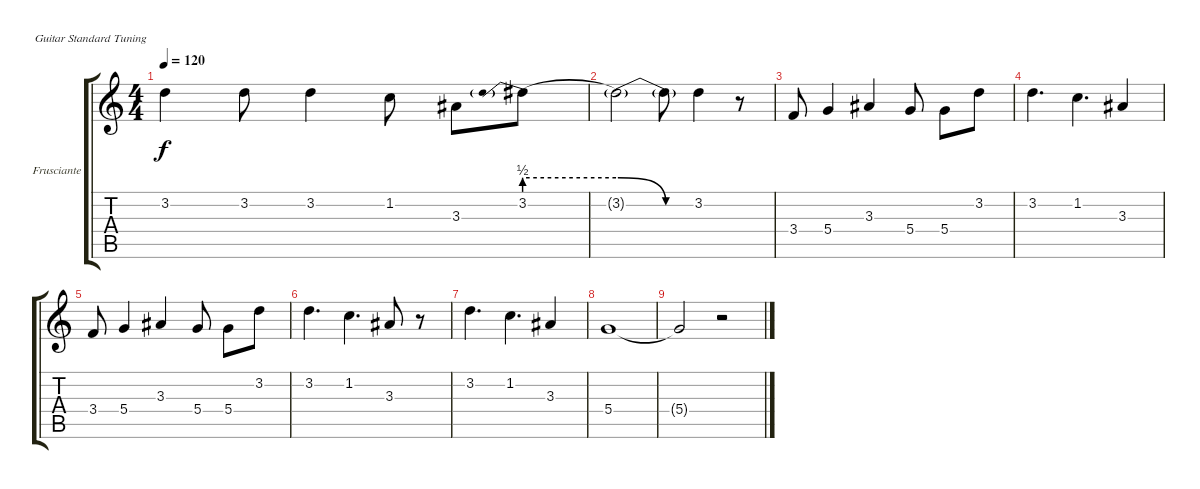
\bracketExtendMode groupsimilarinstruments
\firstSystemTrackNameOrientation horizontal
\otherSystemsTrackNameOrientation horizontal
\track ("Frusciante-Vocals" "Frusciante") {instrument oboe}
\staff {score tabs}
\tuning (E4 B3 G3 D3 A2 E2)
\displaytranspose 12
\ts (4 4)
\tempo 120
\clef g2
\ks c
3.2.4{dy f} 3.2.8 3.2.4 1.2.8 3.3.8 3.2{be (prebend 0 2 60 2)}.8 |
3.2{be (release 0 2 60 0) t}.2 3.2{be (hold 0 0 60 0) t}.8 3.2.4 r.8 |
3.4.8 5.4.4 3.3.4 5.4.8 5.4.8 3.2.8 |
3.2.4{d} 1.2.4{d} 3.3.4 |
3.4.8 5.4.4 3.3.4 5.4.8 5.4.8 3.2.8 |
3.2.4{d} 1.2.4{d} 3.3.8 r.8 |
3.2.4{d} 1.2.4{d} 3.3.4 |
5.4.1 |
5.4{t}.2 r.2
